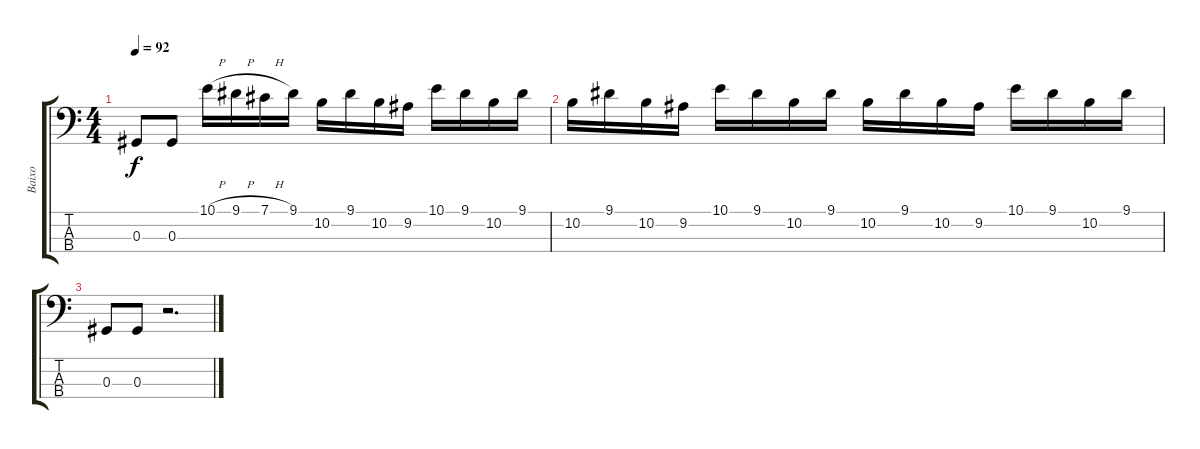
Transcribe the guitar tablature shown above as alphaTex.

\track ("Baixo" "Baixo") {instrument electricbassfinger}
\staff {score tabs}
\tuning (Gb2 Db2 Ab1 Eb1) {hide}
\ts (4 4)
\tempo 92
\clef f4
\ks c
0.3.8{dy f} 0.3.8 10.1{h}.16 9.1{h}.16 7.1{h}.16 9.1.16 10.2.16 9.1.16 10.2.16 9.2.16 10.1.16 9.1.16 10.2.16 9.1.16 |
10.2.16 9.1.16 10.2.16 9.2.16 10.1.16 9.1.16 10.2.16 9.1.16 10.2.16 9.1.16 10.2.16 9.2.16 10.1.16 9.1.16 10.2.16 9.1.16 |
0.3.8 0.3.8 r.2{d}
